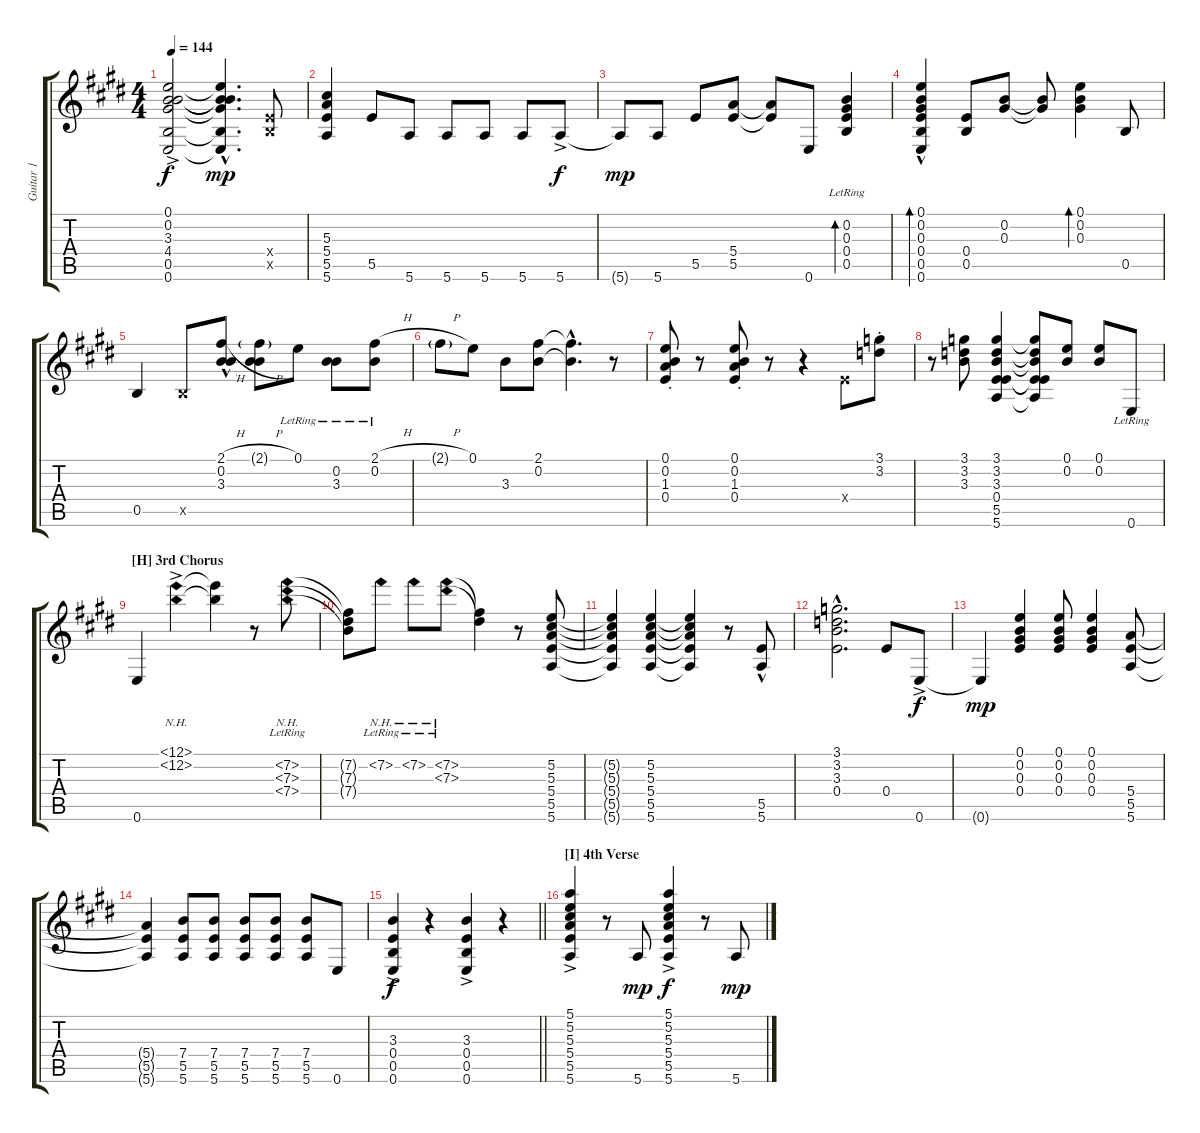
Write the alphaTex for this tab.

\track ("Guitar 1" "Guitar 1") {instrument acousticguitarsteel}
\staff {score tabs}
\tuning (E4 B3 Ab3 E3 B2 E2) {hide}
\ts (4 4)
\tempo 144
\clef g2
\ks e
(0.1{ac} 0.2{ac} 3.3{ac} 4.4{ac} 0.5{ac} 0.6{ac}).2{dy f} (0.1{hac t} 0.2{hac t} 3.3{hac t} 4.4{hac t} 0.5{hac t} 0.6{hac t}).4{d dy mp} (0.4{x} 0.5{x}).8 |
(5.3 5.4 5.5 5.6).4 5.5.8 5.6.8 5.6.8 5.6.8 5.6.8 5.6{ac}.8{dy f} |
5.6{t}.8{dy mp} 5.6.8 5.5.8 (5.4 5.5).8 (5.4{t} 5.5{t}).8 0.6.8 (0.2{lr} 0.3{lr} 0.4{lr} 0.5{lr}).4{bd 120} |
(0.1 0.2{hac} 0.3{hac} 0.4 0.5 0.6).4{bd 120} (0.4 0.5).8 (0.2 0.3).8 (0.2{t} 0.3{t}).8 (0.1 0.2 0.3).4{bd 120} 0.5.8 |
0.5.4 0.5{x}.8 (2.1{h} 0.2{hac} 3.3{hac}).8 (2.1{h g} 0.2{t} 3.3{t}).8 0.1{lr}.8 (0.2{lr} 3.3{lr}).8 (2.1{h} 0.2{lr}).8 |
2.1{h g}.8 0.1.8 3.3.8 (2.1 0.2).8 (2.1{hac t} 0.2{hac t}).4{d} r.8 |
(0.1{st} 0.2{st} 1.3{st} 0.4{st}).8 r.8 (0.1{st} 0.2{st} 1.3{st} 0.4{st}).8 r.8 r.4 0.4{x}.8 (3.1{st} 3.2{st}).8 |
r.8 (3.1 3.2 3.3).8 (3.1 3.2 3.3 0.4 5.5 5.6).4 (3.1{t} 3.2{t} 3.3{t} 0.4{t} 5.5{t} 5.6{t}).8 (0.1 0.2).8 (0.1 0.2).8 0.6{lr}.8 |
\section ("" "[H] 3rd Chorus")
0.6.4 (12.1{nh ac} 12.2{nh ac}).4 (12.1{t} 12.2{t}).4 r.8 (7.2{nh lr} 7.3{nh lr} 7.4{nh lr}).8 |
(7.2{t} 7.3{t} 7.4{t}).8 7.2{nh lr}.8 7.2{nh lr}.8 (7.2{nh lr} 7.3{nh lr}).8 (7.2{t} 7.3{t}).4 r.8 (5.2 5.3 5.4 5.5 5.6).8 |
(5.2{t} 5.3{t} 5.4{t} 5.5{t} 5.6{t}).4 (5.2 5.3 5.4 5.5 5.6).4 (5.2{t} 5.3{t} 5.4{t} 5.5{t} 5.6{t}).4 r.8 (5.5{hac} 5.6{hac}).8 |
(3.1{hac} 3.2{hac} 3.3{hac} 0.4{hac}).2{d} 0.4.8 0.6{ac}.8{dy f} |
0.6{t}.4{dy mp} (0.1 0.2 0.3 0.4).4 (0.1 0.2 0.3 0.4).8 (0.1 0.2 0.3 0.4).4 (5.4 5.5 5.6).8 |
(5.4{t} 5.5{t} 5.6{t}).4 (7.4 5.5 5.6).8 (7.4 5.5 5.6).8 (7.4 5.5 5.6).8 (7.4 5.5 5.6).8 (7.4 5.5 5.6).8 0.6.8 |
\barLineRight lightlight
(3.3{ac} 0.4{ac} 0.5{ac} 0.6{ac}).4{dy f} r.4 (3.3{ac} 0.4{ac} 0.5{ac} 0.6{ac}).4 r.4 |
\section ("" "[I] 4th Verse")
(5.1{ac} 5.2{ac} 5.3{ac} 5.4{ac} 5.5{ac} 5.6{ac}).4 r.8 5.6.8{dy mp} (5.1{ac} 5.2{ac} 5.3{ac} 5.4{ac} 5.5{ac} 5.6{ac}).4{dy f} r.8 5.6.8{dy mp}
